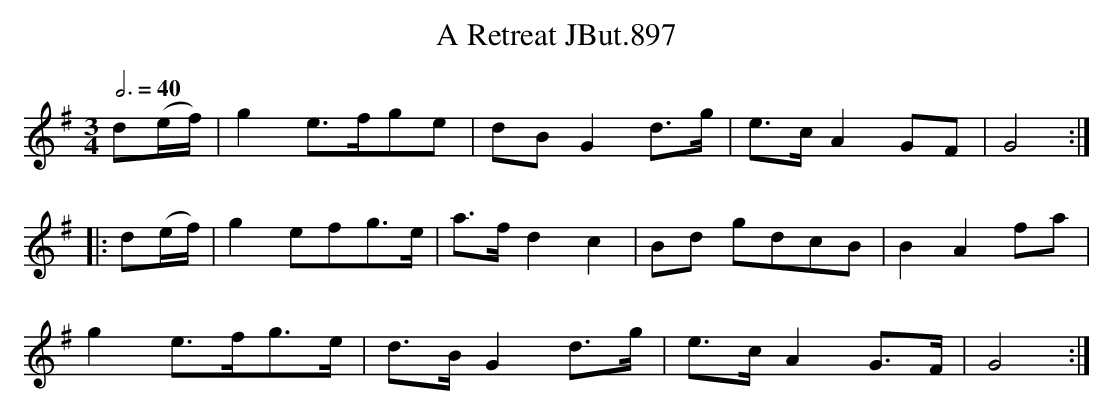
X:1
T:Retreat JBut.897, A
M:3/4
L:1/8
Q:3/4=40
K:G
d(e/f/) | g2 e>fge | dBG2 d>g | e>cA2 GF | G4 :|
|: d(e/f/) | g2 efg>e | a>f d2c2 | Bd gdcB | B2A2 fa |
g2e>fg>e | d>BG2 d>g | e>c A2 G>F | G4 :|
